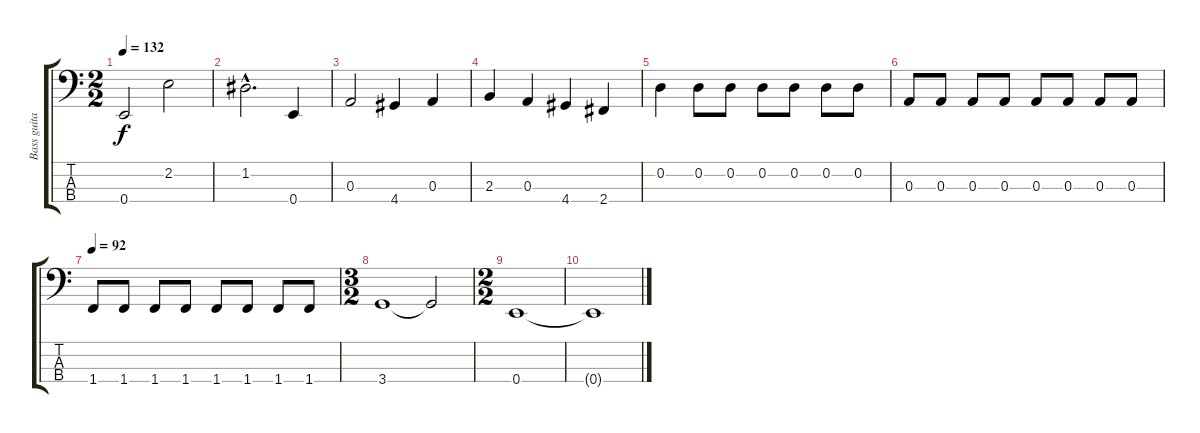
\track ("Bass guitar" "Bass guita") {instrument electricbassfinger}
\staff {score tabs}
\tuning (G2 D2 A1 E1) {hide}
\ts (2 2)
\tempo 132
\clef f4
\ks c
0.4.2{dy f} 2.2.2 |
1.2{hac}.2{d} 0.4.4 |
0.3.2 4.4.4 0.3.4 |
2.3.4 0.3.4 4.4.4 2.4.4 |
0.2.4 0.2.8 0.2.8 0.2.8 0.2.8 0.2.8 0.2.8 |
0.3.8 0.3.8 0.3.8 0.3.8 0.3.8 0.3.8 0.3.8 0.3.8 |
\tempo 92
1.4.8 1.4.8 1.4.8 1.4.8 1.4.8 1.4.8 1.4.8 1.4.8 |
\ts (3 2)
3.4.1 3.4{t}.2 |
\ts (2 2)
0.4.1 |
0.4{t}.1
